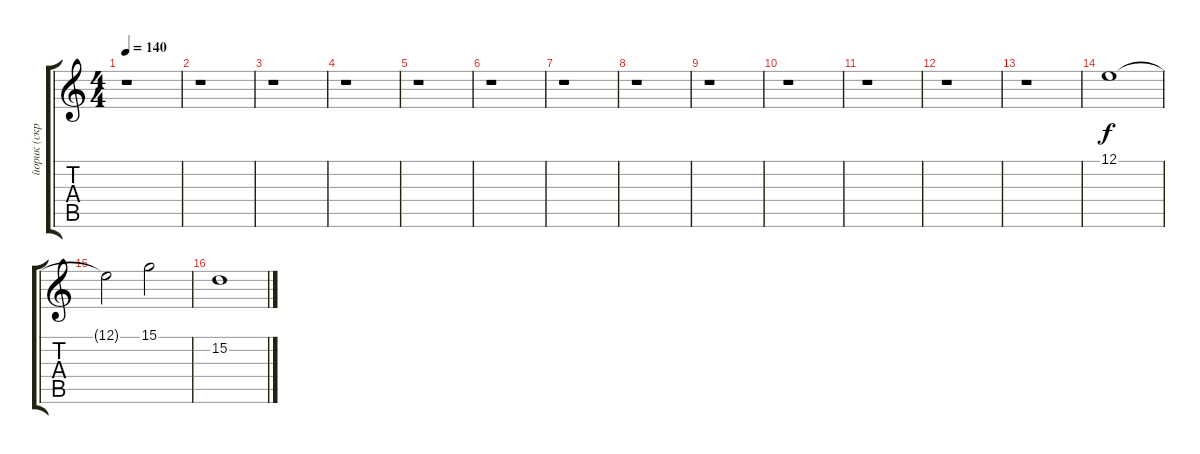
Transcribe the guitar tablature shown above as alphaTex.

\track ("йорик (скрипка)" "йорик (скр") {instrument violin}
\staff {score tabs}
\tuning (E4 B3 G3 D3 A2 E2) {hide}
\ts (4 4)
\tempo 140
\clef g2
\ks c
r.1{dy f} |
r.1 |
r.1 |
r.1 |
r.1 |
r.1 |
r.1 |
r.1 |
r.1 |
r.1 |
r.1 |
r.1 |
r.1 |
12.1.1 |
12.1{t}.2 15.1.2 |
15.2.1
